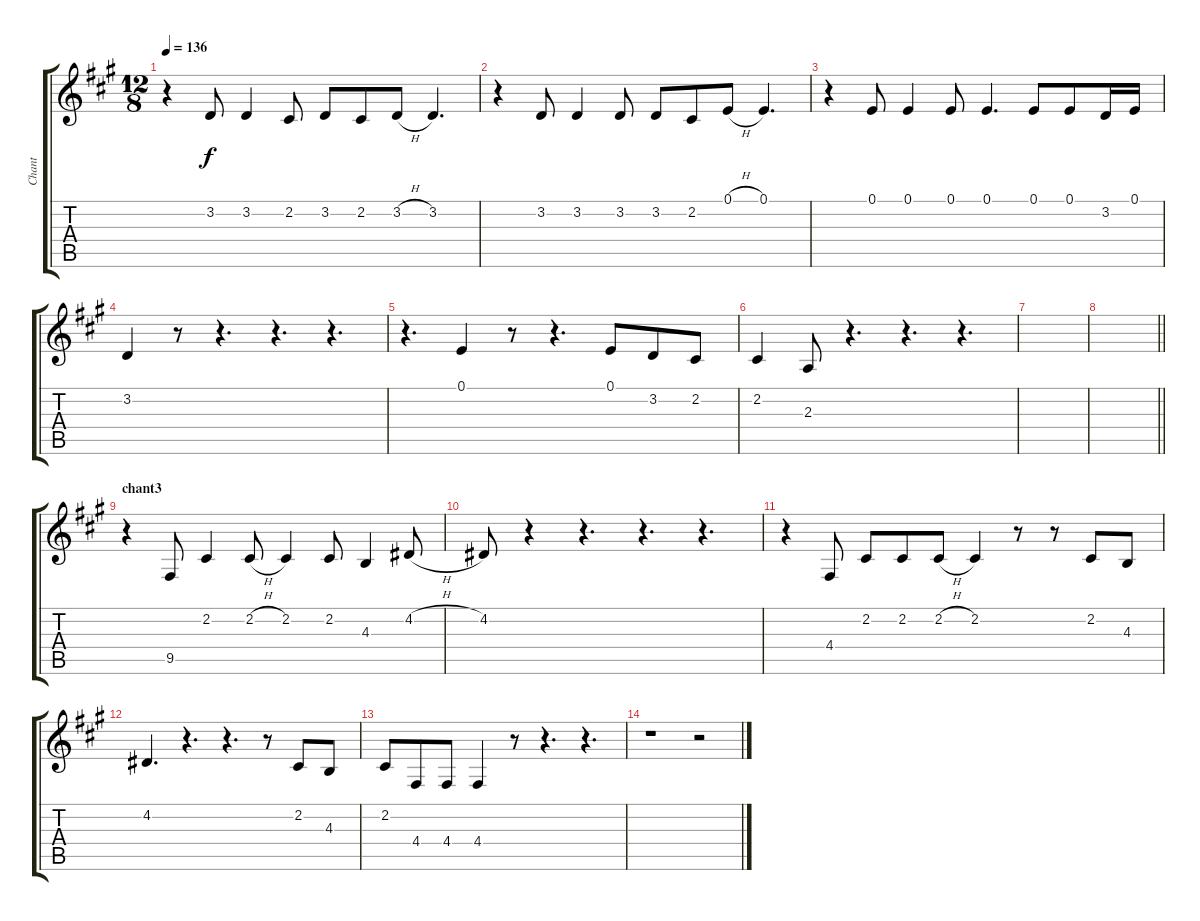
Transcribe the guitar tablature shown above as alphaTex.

\track ("Chant" "Chant") {instrument honkytonkpiano}
\staff {score tabs}
\tuning (E4 B3 G3 D3 A2 E2) {hide}
\ts (12 8)
\tempo 136
\clef g2
\ks a
r.4{dy f} 3.2.8 3.2.4 2.2.8 3.2.8 2.2.8 3.2{h}.8 3.2.4{d} |
r.4 3.2.8 3.2.4 3.2.8 3.2.8 2.2.8 0.1{h}.8 0.1.4{d} |
r.4 0.1.8 0.1.4 0.1.8 0.1.4{d} 0.1.8 0.1.8 3.2.16 0.1.16 |
3.2.4 r.8 r.4{d} r.4{d} r.4{d} |
r.4{d} 0.1.4 r.8 r.4{d} 0.1.8 3.2.8 2.2.8 |
2.2.4 2.3.8 r.4{d} r.4{d} r.4{d} |
|
\barLineRight lightlight
|
\section ("" "chant3")
r.4 9.5.8 2.2.4 2.2{h}.8 2.2.4 2.2.8 4.3.4 4.2{h}.8 |
4.2.8 r.4 r.4{d} r.4{d} r.4{d} |
r.4 4.4.8 2.2.8 2.2.8 2.2{h}.8 2.2.4 r.8 r.8 2.2.8 4.3.8 |
4.2.4{d} r.4{d} r.4{d} r.8 2.2.8 4.3.8 |
2.2.8 4.4.8 4.4.8 4.4.4 r.8 r.4{d} r.4{d} |
r.1 r.2
